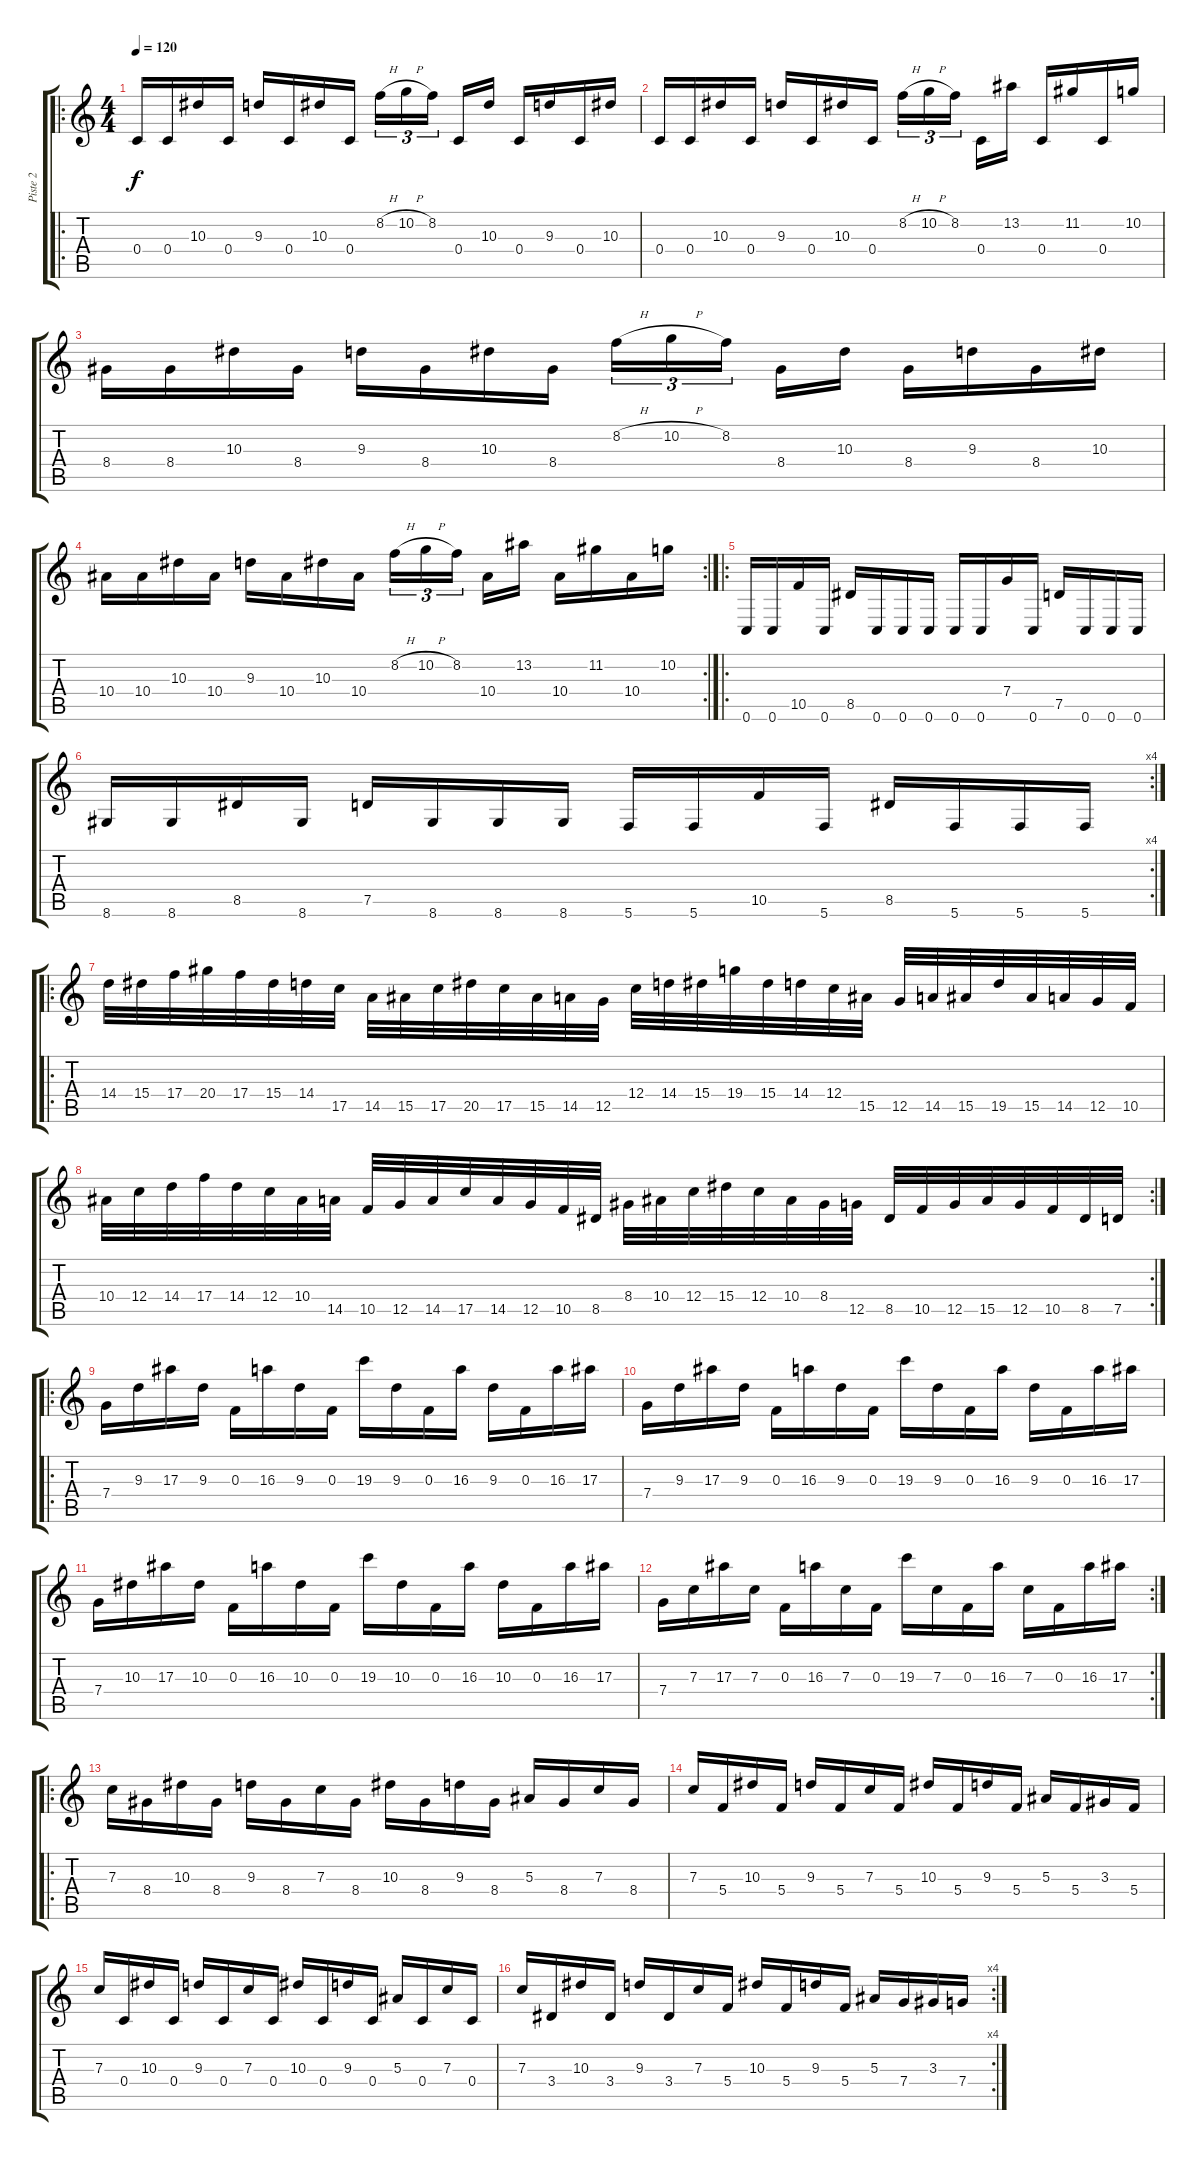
\track ("Piste 2" "Piste 2") {instrument distortionguitar}
\staff {score tabs}
\tuning (D4 A3 F3 C3 G2 C2) {hide}
\ro
\ts (4 4)
\tempo 120
\clef g2
\ks c
0.4.16{dy f} 0.4.16 10.3.16 0.4.16 9.3.16 0.4.16 10.3.16 0.4.16 8.2{h}.16{tu (3 2)} 10.2{h}.16{tu (3 2)} 8.2.16{tu (3 2) beam splitsecondary} 0.4.16 10.3.16 0.4.16 9.3.16 0.4.16 10.3.16 |
0.4.16 0.4.16 10.3.16 0.4.16 9.3.16 0.4.16 10.3.16 0.4.16 8.2{h}.16{tu (3 2)} 10.2{h}.16{tu (3 2)} 8.2.16{tu (3 2) beam splitsecondary} 0.4.16 13.2.16 0.4.16 11.2.16 0.4.16 10.2.16 |
8.4.16 8.4.16 10.3.16 8.4.16 9.3.16 8.4.16 10.3.16 8.4.16 8.2{h}.16{tu (3 2)} 10.2{h}.16{tu (3 2)} 8.2.16{tu (3 2) beam splitsecondary} 8.4.16 10.3.16 8.4.16 9.3.16 8.4.16 10.3.16 |
\rc 2
10.4.16 10.4.16 10.3.16 10.4.16 9.3.16 10.4.16 10.3.16 10.4.16 8.2{h}.16{tu (3 2)} 10.2{h}.16{tu (3 2)} 8.2.16{tu (3 2) beam splitsecondary} 10.4.16 13.2.16 10.4.16 11.2.16 10.4.16 10.2.16 |
\ro
0.6.16 0.6.16 10.5.16 0.6.16 8.5.16 0.6.16 0.6.16 0.6.16 0.6.16 0.6.16 7.4.16 0.6.16 7.5.16 0.6.16 0.6.16 0.6.16 |
\rc 4
8.6.16 8.6.16 8.5.16 8.6.16 7.5.16 8.6.16 8.6.16 8.6.16 5.6.16 5.6.16 10.5.16 5.6.16 8.5.16 5.6.16 5.6.16 5.6.16 |
\ro
14.4.32 15.4.32 17.4.32 20.4.32 17.4.32 15.4.32 14.4.32 17.5.32 14.5.32 15.5.32 17.5.32 20.5.32 17.5.32 15.5.32 14.5.32 12.5.32 12.4.32 14.4.32 15.4.32 19.4.32 15.4.32 14.4.32 12.4.32 15.5.32 12.5.32 14.5.32 15.5.32 19.5.32 15.5.32 14.5.32 12.5.32 10.5.32 |
\rc 2
10.4.32 12.4.32 14.4.32 17.4.32 14.4.32 12.4.32 10.4.32 14.5.32 10.5.32 12.5.32 14.5.32 17.5.32 14.5.32 12.5.32 10.5.32 8.5.32 8.4.32 10.4.32 12.4.32 15.4.32 12.4.32 10.4.32 8.4.32 12.5.32 8.5.32 10.5.32 12.5.32 15.5.32 12.5.32 10.5.32 8.5.32 7.5.32 |
\ro
7.4.16 9.3.16 17.3.16 9.3.16 0.3.16 16.3.16 9.3.16 0.3.16 19.3.16 9.3.16 0.3.16 16.3.16 9.3.16 0.3.16 16.3.16 17.3.16 |
7.4.16 9.3.16 17.3.16 9.3.16 0.3.16 16.3.16 9.3.16 0.3.16 19.3.16 9.3.16 0.3.16 16.3.16 9.3.16 0.3.16 16.3.16 17.3.16 |
7.4.16 10.3.16 17.3.16 10.3.16 0.3.16 16.3.16 10.3.16 0.3.16 19.3.16 10.3.16 0.3.16 16.3.16 10.3.16 0.3.16 16.3.16 17.3.16 |
\rc 2
7.4.16 7.3.16 17.3.16 7.3.16 0.3.16 16.3.16 7.3.16 0.3.16 19.3.16 7.3.16 0.3.16 16.3.16 7.3.16 0.3.16 16.3.16 17.3.16 |
\ro
7.3.16 8.4.16 10.3.16 8.4.16 9.3.16 8.4.16 7.3.16 8.4.16 10.3.16 8.4.16 9.3.16 8.4.16 5.3.16 8.4.16 7.3.16 8.4.16 |
7.3.16 5.4.16 10.3.16 5.4.16 9.3.16 5.4.16 7.3.16 5.4.16 10.3.16 5.4.16 9.3.16 5.4.16 5.3.16 5.4.16 3.3.16 5.4.16 |
7.3.16 0.4.16 10.3.16 0.4.16 9.3.16 0.4.16 7.3.16 0.4.16 10.3.16 0.4.16 9.3.16 0.4.16 5.3.16 0.4.16 7.3.16 0.4.16 |
\rc 4
7.3.16 3.4.16 10.3.16 3.4.16 9.3.16 3.4.16 7.3.16 5.4.16 10.3.16 5.4.16 9.3.16 5.4.16 5.3.16 7.4.16 3.3.16 7.4.16
